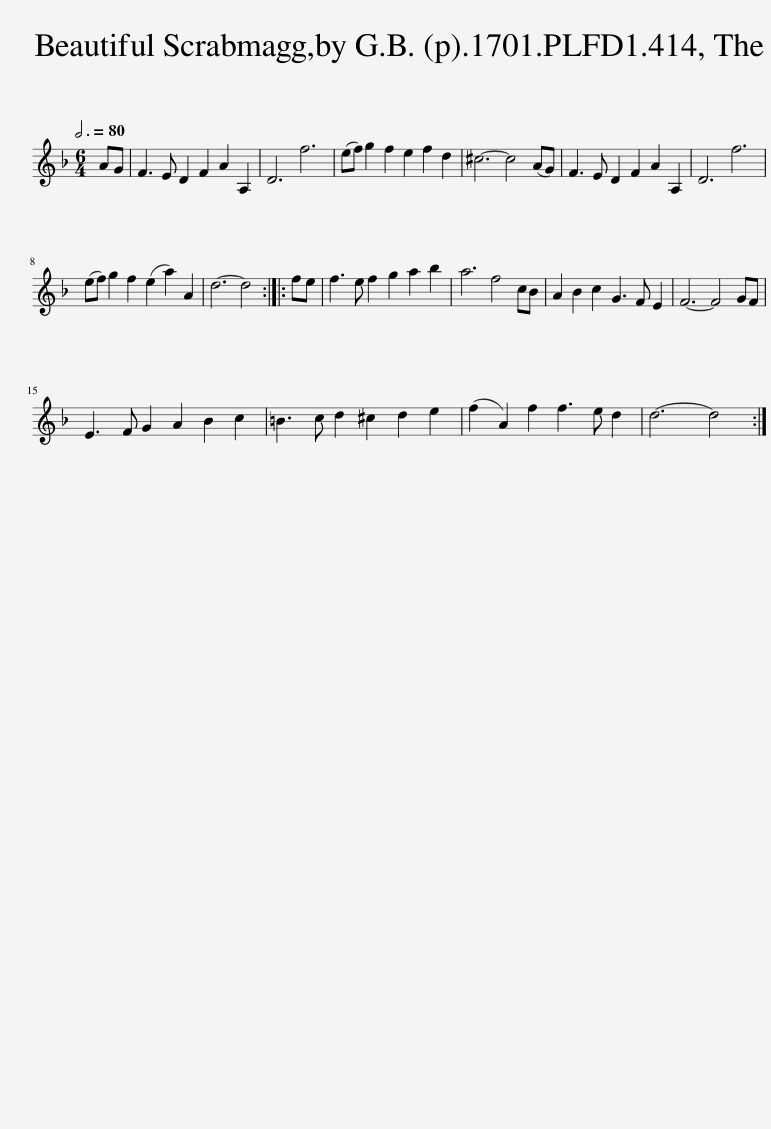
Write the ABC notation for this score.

X:1
L:1/8
Q:3/4=80
M:6/4
I:linebreak $
K:Dmin
V:1 treble
V:1
 AG | F3 E D2 F2 A2 A,2 | D6 f6 | (ef) g2 f2 e2 f2 d2 | ^c6- c4 (AG) | %5
 F3 E D2 F2 A2 A,2 | D6 f6 |$ (ef) g2 f2 (e2 a2) A2 | d6- d4 :: fe | %10
 f3 e f2 g2 a2 b2 | a6 f4 cB | A2 B2 c2 G3 F E2 | F6- F4 GF |$ E3 F G2 A2 B2 c2 | %15
 =B3 c d2 ^c2 d2 e2 | (f2 A2) f2 f3 e d2 | d6- d4 :| %18
